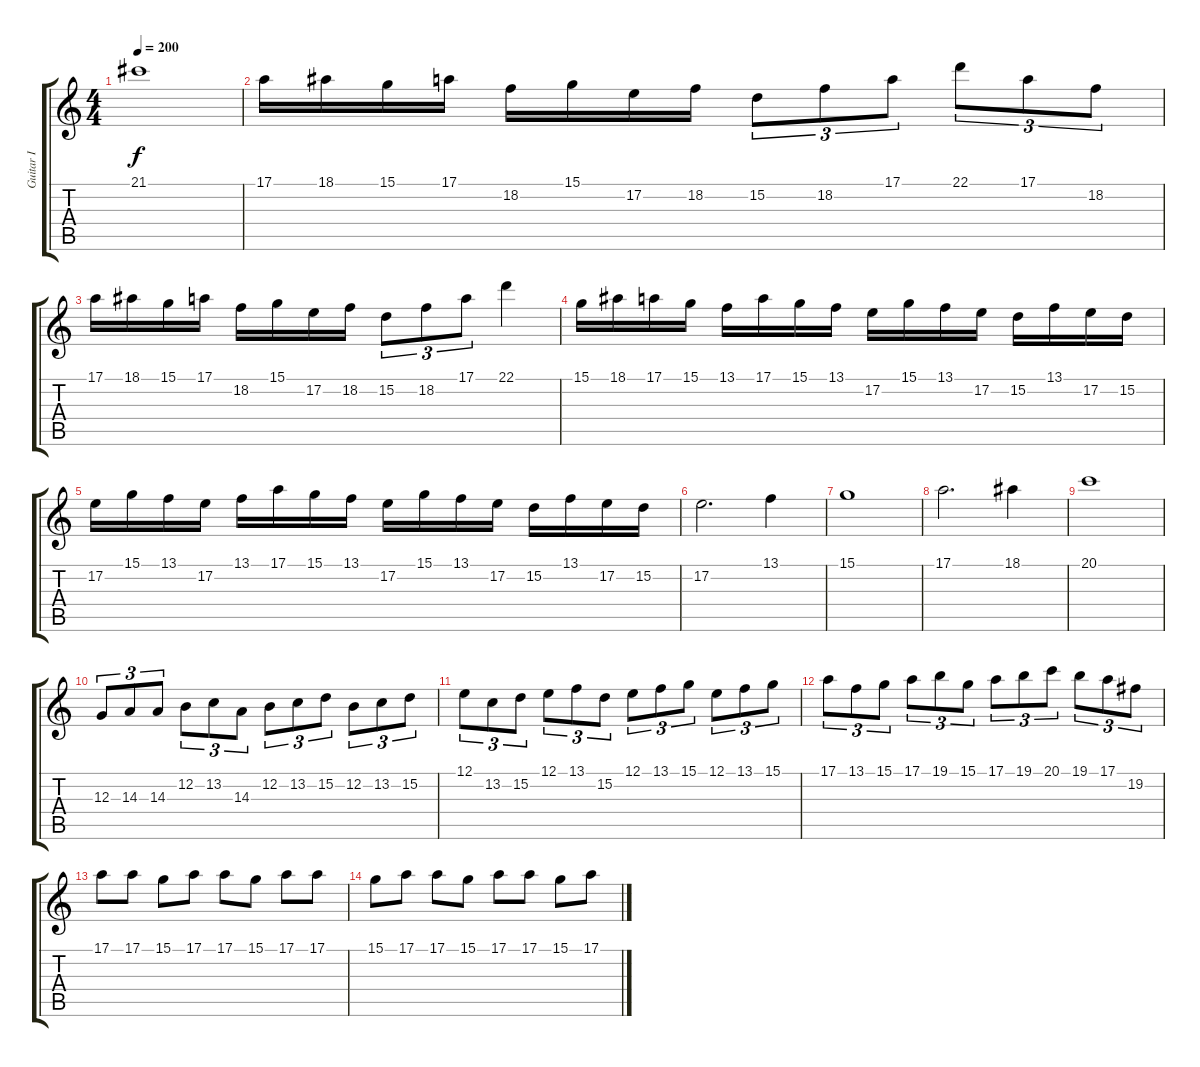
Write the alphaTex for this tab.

\track ("Guitar I" "Guitar I") {instrument lead8bassandlead}
\staff {score tabs}
\tuning (E4 B3 G3 D3 A2 E2) {hide}
\ts (4 4)
\tempo 200
\clef g2
\ks c
21.1.1{dy f} |
17.1.16 18.1.16 15.1.16 17.1.16 18.2.16 15.1.16 17.2.16 18.2.16 15.2.8{tu (3 2)} 18.2.8{tu (3 2)} 17.1.8{tu (3 2)} 22.1.8{tu (3 2)} 17.1.8{tu (3 2)} 18.2.8{tu (3 2)} |
17.1.16 18.1.16 15.1.16 17.1.16 18.2.16 15.1.16 17.2.16 18.2.16 15.2.8{tu (3 2)} 18.2.8{tu (3 2)} 17.1.8{tu (3 2)} 22.1.4 |
15.1.16 18.1.16 17.1.16 15.1.16 13.1.16 17.1.16 15.1.16 13.1.16 17.2.16 15.1.16 13.1.16 17.2.16 15.2.16 13.1.16 17.2.16 15.2.16 |
17.2.16 15.1.16 13.1.16 17.2.16 13.1.16 17.1.16 15.1.16 13.1.16 17.2.16 15.1.16 13.1.16 17.2.16 15.2.16 13.1.16 17.2.16 15.2.16 |
17.2.2{d} 13.1.4 |
15.1.1 |
17.1.2{d} 18.1.4 |
20.1.1 |
12.3.8{tu (3 2)} 14.3.8{tu (3 2)} 14.3.8{tu (3 2)} 12.2.8{tu (3 2)} 13.2.8{tu (3 2)} 14.3.8{tu (3 2)} 12.2.8{tu (3 2)} 13.2.8{tu (3 2)} 15.2.8{tu (3 2)} 12.2.8{tu (3 2)} 13.2.8{tu (3 2)} 15.2.8{tu (3 2)} |
12.1.8{tu (3 2)} 13.2.8{tu (3 2)} 15.2.8{tu (3 2)} 12.1.8{tu (3 2)} 13.1.8{tu (3 2)} 15.2.8{tu (3 2)} 12.1.8{tu (3 2)} 13.1.8{tu (3 2)} 15.1.8{tu (3 2)} 12.1.8{tu (3 2)} 13.1.8{tu (3 2)} 15.1.8{tu (3 2)} |
17.1.8{tu (3 2)} 13.1.8{tu (3 2)} 15.1.8{tu (3 2)} 17.1.8{tu (3 2)} 19.1.8{tu (3 2)} 15.1.8{tu (3 2)} 17.1.8{tu (3 2)} 19.1.8{tu (3 2)} 20.1.8{tu (3 2)} 19.1.8{tu (3 2)} 17.1.8{tu (3 2)} 19.2.8{tu (3 2)} |
17.1.8 17.1.8 15.1.8 17.1.8 17.1.8 15.1.8 17.1.8 17.1.8 |
15.1.8 17.1.8 17.1.8 15.1.8 17.1.8 17.1.8 15.1.8 17.1.8
